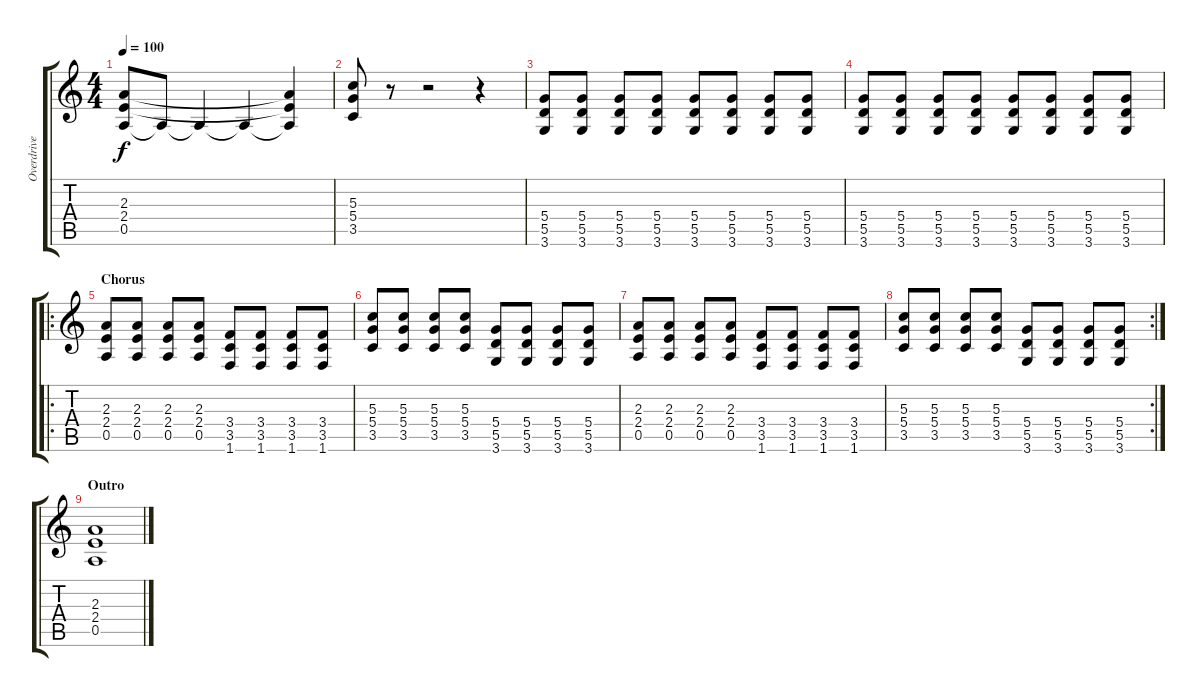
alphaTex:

\track ("Overdrive Guitar" "Overdrive ") {instrument overdrivenguitar}
\staff {score tabs}
\tuning (E4 B3 G3 D3 A2 E2) {hide}
\ts (4 4)
\tempo 100
\clef g2
\ks c
(2.3 2.4 0.5).8{dy f} 0.5{t}.8 0.5{t}.4 0.5{t}.4 (2.3{t} 2.4{t} 0.5{t}).4 |
(5.3 5.4 3.5).8 r.8 r.2 r.4 |
(5.4 5.5 3.6).8 (5.4 5.5 3.6).8 (5.4 5.5 3.6).8 (5.4 5.5 3.6).8 (5.4 5.5 3.6).8 (5.4 5.5 3.6).8 (5.4 5.5 3.6).8 (5.4 5.5 3.6).8 |
(5.4 5.5 3.6).8 (5.4 5.5 3.6).8 (5.4 5.5 3.6).8 (5.4 5.5 3.6).8 (5.4 5.5 3.6).8 (5.4 5.5 3.6).8 (5.4 5.5 3.6).8 (5.4 5.5 3.6).8 |
\ro
\section ("" "Chorus")
(2.3 2.4 0.5).8 (2.3 2.4 0.5).8 (2.3 2.4 0.5).8 (2.3 2.4 0.5).8 (3.4 3.5 1.6).8 (3.4 3.5 1.6).8 (3.4 3.5 1.6).8 (3.4 3.5 1.6).8 |
(5.3 5.4 3.5).8 (5.3 5.4 3.5).8 (5.3 5.4 3.5).8 (5.3 5.4 3.5).8 (5.4 5.5 3.6).8 (5.4 5.5 3.6).8 (5.4 5.5 3.6).8 (5.4 5.5 3.6).8 |
(2.3 2.4 0.5).8 (2.3 2.4 0.5).8 (2.3 2.4 0.5).8 (2.3 2.4 0.5).8 (3.4 3.5 1.6).8 (3.4 3.5 1.6).8 (3.4 3.5 1.6).8 (3.4 3.5 1.6).8 |
\rc 2
(5.3 5.4 3.5).8 (5.3 5.4 3.5).8 (5.3 5.4 3.5).8 (5.3 5.4 3.5).8 (5.4 5.5 3.6).8 (5.4 5.5 3.6).8 (5.4 5.5 3.6).8 (5.4 5.5 3.6).8 |
\section ("" "Outro")
(2.3 2.4 0.5).1
